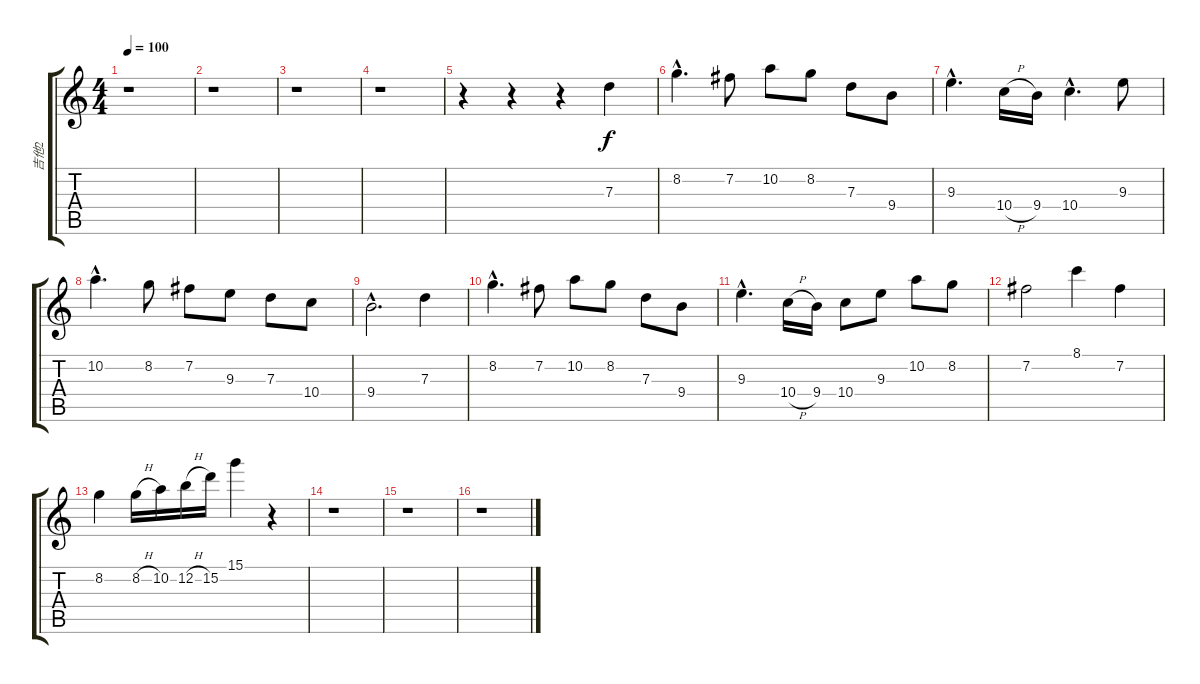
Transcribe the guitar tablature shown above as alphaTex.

\track ("吉他2" "吉他2") {instrument overdrivenguitar}
\staff {score tabs}
\tuning (E4 B3 G3 D3 A2 E2) {hide}
\ts (4 4)
\tempo 100
\clef g2
\ks c
r.1{dy f} |
r.1 |
r.1 |
r.1 |
r.4 r.4 r.4 7.3.4 |
8.2{hac}.4{d} 7.2.8 10.2.8 8.2.8 7.3.8 9.4.8 |
9.3{hac}.4{d} 10.4{h}.16 9.4.16 10.4{hac}.4{d} 9.3.8 |
10.2{hac}.4{d} 8.2.8 7.2.8 9.3.8 7.3.8 10.4.8 |
9.4{hac}.2{d} 7.3.4 |
8.2{hac}.4{d} 7.2.8 10.2.8 8.2.8 7.3.8 9.4.8 |
9.3{hac}.4{d} 10.4{h}.16 9.4.16 10.4.8 9.3.8 10.2.8 8.2.8 |
7.2.2 8.1.4 7.2.4 |
8.2.4 8.2{h}.16 10.2.16 12.2{h}.16 15.2.16 15.1.4 r.4 |
r.1 |
r.1 |
r.1
